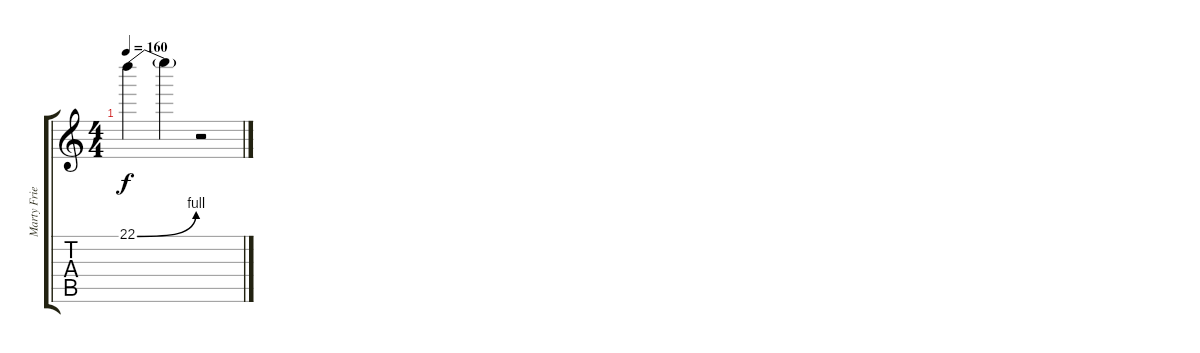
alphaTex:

\track ("Marty Friedman" "Marty Frie") {instrument distortionguitar}
\staff {score tabs}
\tuning (E4 B3 G3 D3 A2 E2) {hide}
\ts (4 4)
\tempo 160
\clef g2
\ks c
22.1{be (bend 0 0 60 4)}.4{dy f} 22.1{t}.4 r.2
